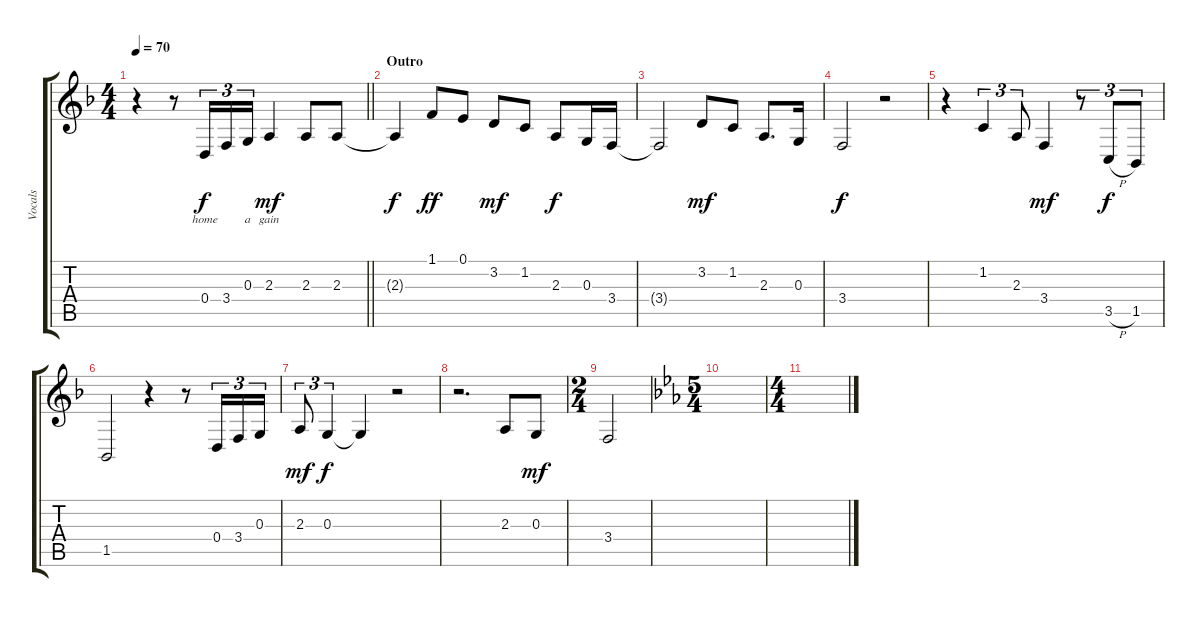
\track ("Vocals" "Vocals") {instrument lead2sawtooth}
\staff {score tabs}
\tuning (E4 B3 G3 D3 A2 E2) {hide}
\ts (4 4)
\tempo 70
\clef g2
\barLineRight lightlight
\ks dminor
r.4{dy f} r.8 0.4.16{tu (3 2) lyrics (0 "home") lyrics (1 "") lyrics (2 "") lyrics (3 "") lyrics (4 "")} 3.4.16{tu (3 2) lyrics (0 "") lyrics (1 "") lyrics (2 "") lyrics (3 "") lyrics (4 "")} 0.3.16{tu (3 2) lyrics (0 "a") lyrics (1 "") lyrics (2 "") lyrics (3 "") lyrics (4 "")} 2.3.4{lyrics (0 "gain") lyrics (1 "") lyrics (2 "") lyrics (3 "") lyrics (4 "") dy mf} 2.3.8 2.3.8 |
\section ("" "Outro")
2.3{t}.4{dy f} 1.1.8{dy ff} 0.1.8 3.2.8{dy mf} 1.2.8 2.3.8{dy f} 0.3.16 3.4.16 |
3.4{t}.2 3.2.8{dy mf} 1.2.8 2.3.8{d} 0.3.16 |
3.4.2{dy f} r.2 |
r.4 1.2.4{tu (3 2)} 2.3.8{tu (3 2)} 3.4.4{dy mf} r.8{tu (3 2)} 3.5{h}.8{tu (3 2) dy f} 1.5.8{tu (3 2)} |
1.5.2 r.4 r.8 0.4.16{tu (3 2)} 3.4.16{tu (3 2)} 0.3.16{tu (3 2)} |
2.3.8{tu (3 2) dy mf} 0.3.4{tu (3 2) dy f} 0.3{t}.4 r.2 |
r.2{d} 2.3.8 0.3.8{dy mf} |
\ts (2 4)
3.4.2 |
\ts (5 4)
\ks eb
|
\ts (4 4)
